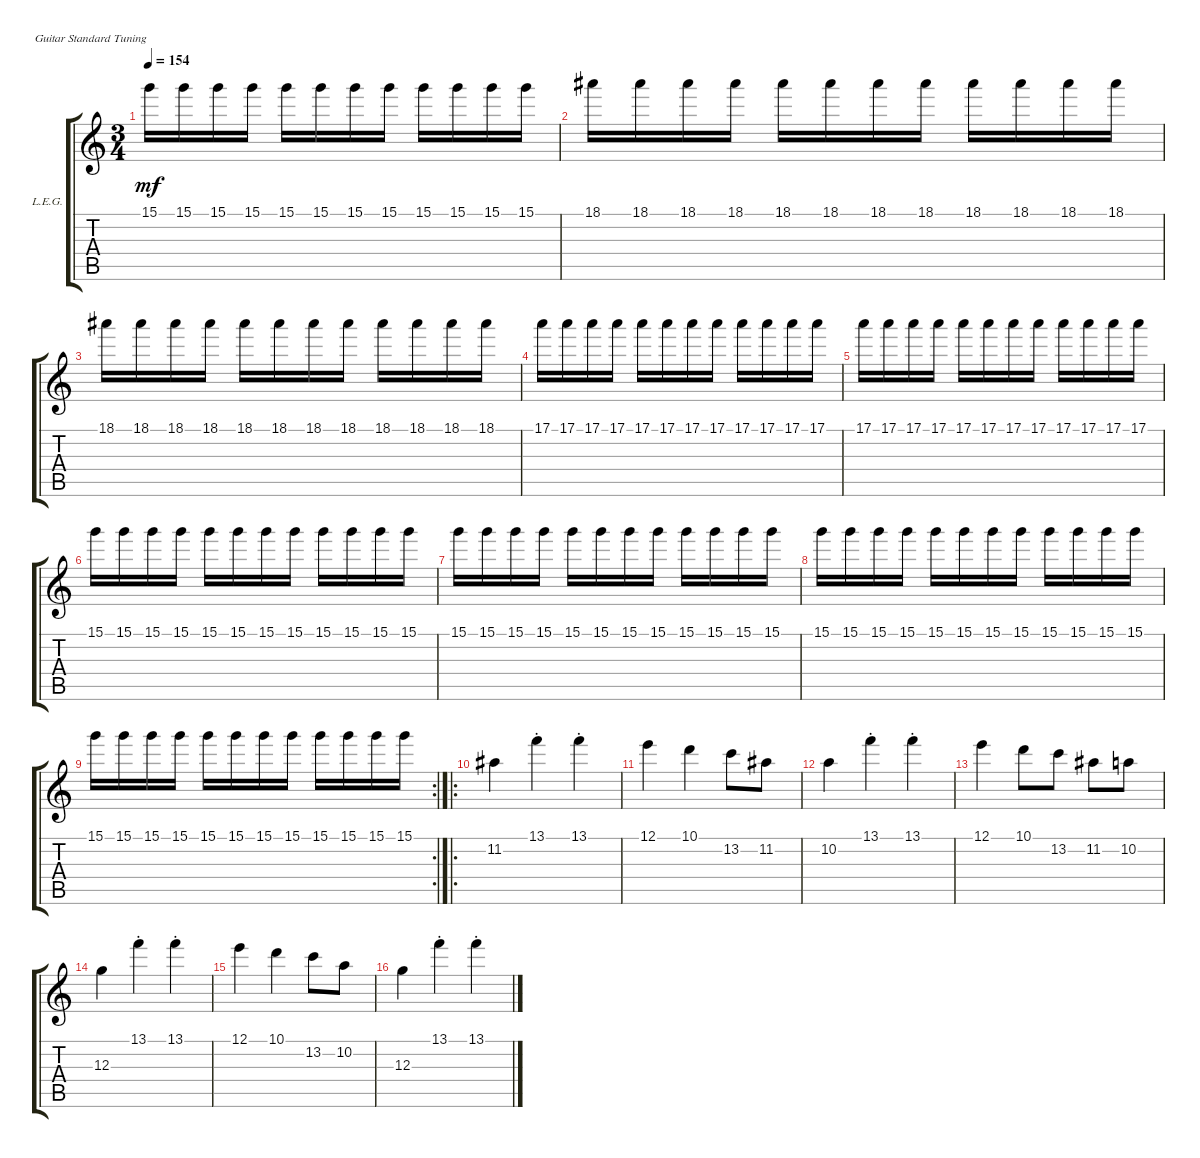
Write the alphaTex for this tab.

\defaultSystemsLayout 4
\bracketExtendMode groupsimilarinstruments
\firstSystemTrackNameOrientation horizontal
\otherSystemsTrackNameOrientation horizontal
\track ("Lead Electric Guitar" "L.E.G.") {multiBarRest instrument acousticgrandpiano}
\staff {score tabs}
\tuning (E4 B3 G3 D3 A2 E2)
\displaytranspose 12
\ts (3 4)
\tempo 154
\clef g2
\ks c
15.1.16{dy mf} 15.1.16 15.1.16 15.1.16 15.1.16 15.1.16 15.1.16 15.1.16 15.1.16 15.1.16 15.1.16 15.1.16 |
18.1.16 18.1.16 18.1.16 18.1.16 18.1.16 18.1.16 18.1.16 18.1.16 18.1.16 18.1.16 18.1.16 18.1.16 |
18.1.16 18.1.16 18.1.16 18.1.16 18.1.16 18.1.16 18.1.16 18.1.16 18.1.16 18.1.16 18.1.16 18.1.16 |
17.1.16 17.1.16 17.1.16 17.1.16 17.1.16 17.1.16 17.1.16 17.1.16 17.1.16 17.1.16 17.1.16 17.1.16 |
17.1.16 17.1.16 17.1.16 17.1.16 17.1.16 17.1.16 17.1.16 17.1.16 17.1.16 17.1.16 17.1.16 17.1.16 |
15.1.16 15.1.16 15.1.16 15.1.16 15.1.16 15.1.16 15.1.16 15.1.16 15.1.16 15.1.16 15.1.16 15.1.16 |
15.1.16 15.1.16 15.1.16 15.1.16 15.1.16 15.1.16 15.1.16 15.1.16 15.1.16 15.1.16 15.1.16 15.1.16 |
15.1.16 15.1.16 15.1.16 15.1.16 15.1.16 15.1.16 15.1.16 15.1.16 15.1.16 15.1.16 15.1.16 15.1.16 |
\rc 2
15.1.16 15.1.16 15.1.16 15.1.16 15.1.16 15.1.16 15.1.16 15.1.16 15.1.16 15.1.16 15.1.16 15.1.16 |
\ro
11.2.4 13.1{st}.4 13.1{st}.4 |
12.1.4 10.1.4 13.2.8 11.2.8 |
10.2.4 13.1{st}.4 13.1{st}.4 |
12.1.4 10.1.8 13.2.8 11.2.8 10.2.8 |
12.3.4 13.1{st}.4 13.1{st}.4 |
12.1.4 10.1.4 13.2.8 10.2.8 |
12.3.4 13.1{st}.4 13.1{st}.4
